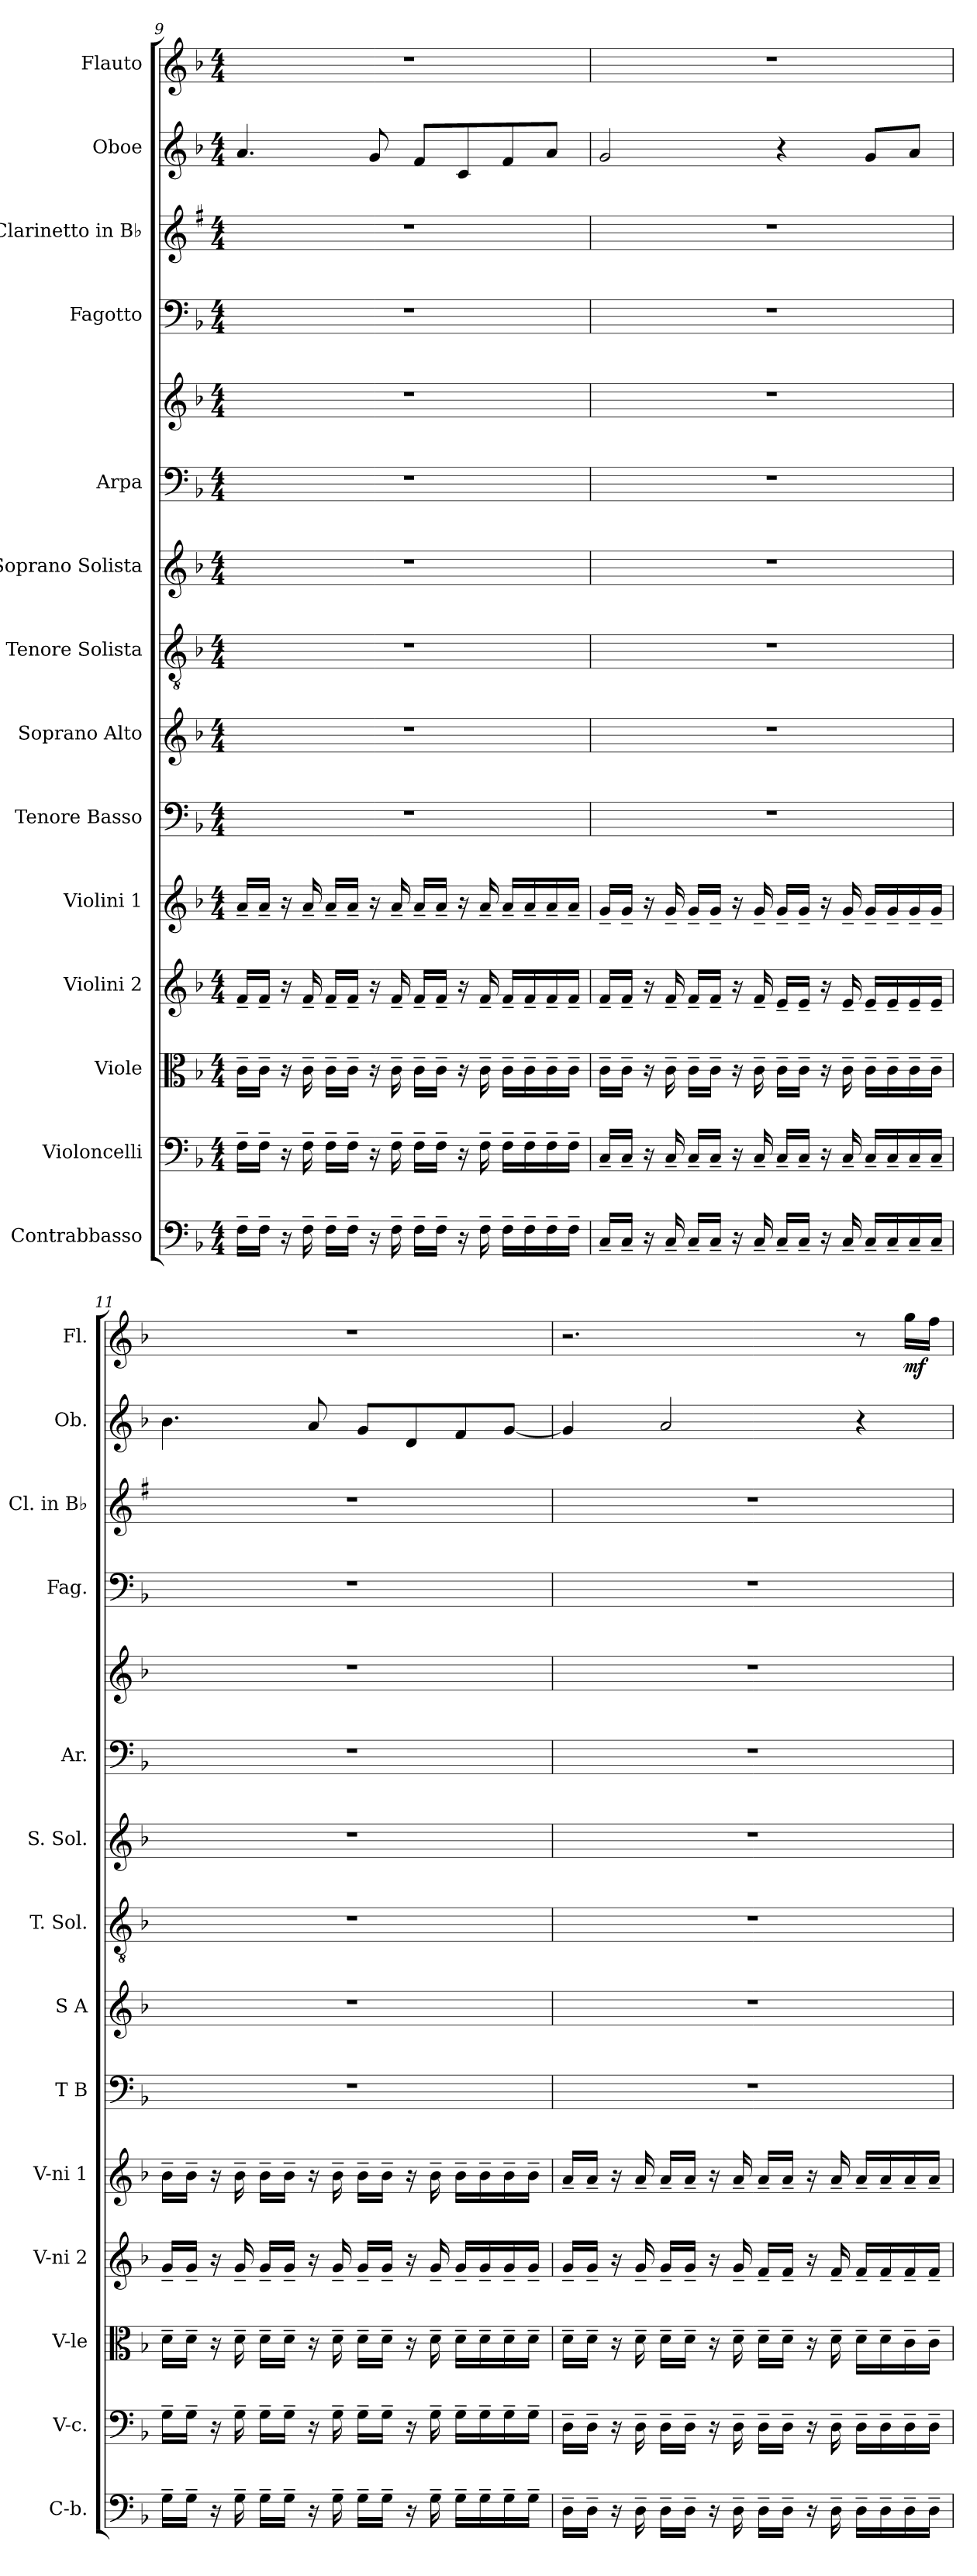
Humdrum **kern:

**kern	**kern	**kern	**kern	**kern	**kern	**kern	**kern	**kern	**kern	**kern	**kern	**kern	**kern	**kern	**dynam
*part14	*part13	*part12	*part11	*part10	*part9	*part8	*part7	*part6	*part5	*part5	*part4	*part3	*part2	*part1	*part1
*staff15	*staff14	*staff13	*staff12	*staff11	*staff10	*staff9	*staff8	*staff7	*staff6	*staff5	*staff4	*staff3	*staff2	*staff1	*staff1
*I"Contrabbasso	*I"Violoncelli	*I"Viole	*I"Violini 2	*I"Violini 1	*I"Tenore Basso	*I"Soprano Alto	*I"Tenore Solista	*I"Soprano Solista	*I"Arpa	*	*I"Fagotto	*I"Clarinetto in B♭	*I"Oboe	*I"Flauto	*
*I'C-b.	*I'V-c.	*I'V-le	*I'V-ni 2	*I'V-ni 1	*I'T B	*I'S A	*I'T. Sol.	*I'S. Sol.	*I'Ar.	*	*I'Fag.	*I'Cl. in B♭	*I'Ob.	*I'Fl.	*
*clefF4	*clefF4	*clefC3	*clefG2	*clefG2	*clefF4	*clefG2	*clefGv2	*clefG2	*clefF4	*clefG2	*clefF4	*clefG2	*clefG2	*clefG2	*
*	*	*	*	*	*	*	*	*	*	*	*	*ITrd1c2	*	*	*
*k[b-]	*k[b-]	*k[b-]	*k[b-]	*k[b-]	*k[b-]	*k[b-]	*k[b-]	*k[b-]	*k[b-]	*k[b-]	*k[b-]	*k[b-]	*k[b-]	*k[b-]	*
*M4/4	*M4/4	*M4/4	*M4/4	*M4/4	*M4/4	*M4/4	*M4/4	*M4/4	*M4/4	*M4/4	*M4/4	*M4/4	*M4/4	*M4/4	*
=9	=9	=9	=9	=9	=9	=9	=9	=9	=9	=9	=9	=9	=9	=9	=9
16F~LL	16F~LL	16c~LL	16f~LL	16a~LL	1r	1r	1r	1r	1r	1r	1r	1r	4.a	1r	.
16F~JJ	16F~JJ	16c~JJ	16f~JJ	16a~JJ	.	.	.	.	.	.	.	.	.	.	.
16r	16r	16r	16r	16r	.	.	.	.	.	.	.	.	.	.	.
16F~	16F~	16c~	16f~	16a~	.	.	.	.	.	.	.	.	.	.	.
16F~LL	16F~LL	16c~LL	16f~LL	16a~LL	.	.	.	.	.	.	.	.	.	.	.
16F~JJ	16F~JJ	16c~JJ	16f~JJ	16a~JJ	.	.	.	.	.	.	.	.	.	.	.
16r	16r	16r	16r	16r	.	.	.	.	.	.	.	.	8g	.	.
16F~	16F~	16c~	16f~	16a~	.	.	.	.	.	.	.	.	.	.	.
16F~LL	16F~LL	16c~LL	16f~LL	16a~LL	.	.	.	.	.	.	.	.	8fL	.	.
16F~JJ	16F~JJ	16c~JJ	16f~JJ	16a~JJ	.	.	.	.	.	.	.	.	.	.	.
16r	16r	16r	16r	16r	.	.	.	.	.	.	.	.	8c	.	.
16F~	16F~	16c~	16f~	16a~	.	.	.	.	.	.	.	.	.	.	.
16F~LL	16F~LL	16c~LL	16f~LL	16a~LL	.	.	.	.	.	.	.	.	8f	.	.
16F~	16F~	16c~	16f~	16a~	.	.	.	.	.	.	.	.	.	.	.
16F~	16F~	16c~	16f~	16a~	.	.	.	.	.	.	.	.	8aJ	.	.
16F~JJ	16F~JJ	16c~JJ	16f~JJ	16a~JJ	.	.	.	.	.	.	.	.	.	.	.
=10	=10	=10	=10	=10	=10	=10	=10	=10	=10	=10	=10	=10	=10	=10	=10
16C~LL	16C~LL	16c~LL	16f~LL	16g~LL	1r	1r	1r	1r	1r	1r	1r	1r	2g	1r	.
16C~JJ	16C~JJ	16c~JJ	16f~JJ	16g~JJ	.	.	.	.	.	.	.	.	.	.	.
16r	16r	16r	16r	16r	.	.	.	.	.	.	.	.	.	.	.
16C~	16C~	16c~	16f~	16g~	.	.	.	.	.	.	.	.	.	.	.
16C~LL	16C~LL	16c~LL	16f~LL	16g~LL	.	.	.	.	.	.	.	.	.	.	.
16C~JJ	16C~JJ	16c~JJ	16f~JJ	16g~JJ	.	.	.	.	.	.	.	.	.	.	.
16r	16r	16r	16r	16r	.	.	.	.	.	.	.	.	.	.	.
16C~	16C~	16c~	16f~	16g~	.	.	.	.	.	.	.	.	.	.	.
16C~LL	16C~LL	16c~LL	16e~LL	16g~LL	.	.	.	.	.	.	.	.	4r	.	.
16C~JJ	16C~JJ	16c~JJ	16e~JJ	16g~JJ	.	.	.	.	.	.	.	.	.	.	.
16r	16r	16r	16r	16r	.	.	.	.	.	.	.	.	.	.	.
16C~	16C~	16c~	16e~	16g~	.	.	.	.	.	.	.	.	.	.	.
16C~LL	16C~LL	16c~LL	16e~LL	16g~LL	.	.	.	.	.	.	.	.	8gL	.	.
16C~	16C~	16c~	16e~	16g~	.	.	.	.	.	.	.	.	.	.	.
16C~	16C~	16c~	16e~	16g~	.	.	.	.	.	.	.	.	8aJ	.	.
16C~JJ	16C~JJ	16c~JJ	16e~JJ	16g~JJ	.	.	.	.	.	.	.	.	.	.	.
=11	=11	=11	=11	=11	=11	=11	=11	=11	=11	=11	=11	=11	=11	=11	=11
16G~LL	16G~LL	16d~LL	16g~LL	16b-~LL	1r	1r	1r	1r	1r	1r	1r	1r	4.b-	1r	.
16G~JJ	16G~JJ	16d~JJ	16g~JJ	16b-~JJ	.	.	.	.	.	.	.	.	.	.	.
16r	16r	16r	16r	16r	.	.	.	.	.	.	.	.	.	.	.
16G~	16G~	16d~	16g~	16b-~	.	.	.	.	.	.	.	.	.	.	.
16G~LL	16G~LL	16d~LL	16g~LL	16b-~LL	.	.	.	.	.	.	.	.	.	.	.
16G~JJ	16G~JJ	16d~JJ	16g~JJ	16b-~JJ	.	.	.	.	.	.	.	.	.	.	.
16r	16r	16r	16r	16r	.	.	.	.	.	.	.	.	8a	.	.
16G~	16G~	16d~	16g~	16b-~	.	.	.	.	.	.	.	.	.	.	.
16G~LL	16G~LL	16d~LL	16g~LL	16b-~LL	.	.	.	.	.	.	.	.	8gL	.	.
16G~JJ	16G~JJ	16d~JJ	16g~JJ	16b-~JJ	.	.	.	.	.	.	.	.	.	.	.
16r	16r	16r	16r	16r	.	.	.	.	.	.	.	.	8d	.	.
16G~	16G~	16d~	16g~	16b-~	.	.	.	.	.	.	.	.	.	.	.
16G~LL	16G~LL	16d~LL	16g~LL	16b-~LL	.	.	.	.	.	.	.	.	8f	.	.
16G~	16G~	16d~	16g~	16b-~	.	.	.	.	.	.	.	.	.	.	.
16G~	16G~	16d~	16g~	16b-~	.	.	.	.	.	.	.	.	[8gJ	.	.
16G~JJ	16G~JJ	16d~JJ	16g~JJ	16b-~JJ	.	.	.	.	.	.	.	.	.	.	.
=12	=12	=12	=12	=12	=12	=12	=12	=12	=12	=12	=12	=12	=12	=12	=12
16D~LL	16D~LL	16d~LL	16g~LL	16a~LL	1r	1r	1r	1r	1r	1r	1r	1r	4g]	2.r	.
16D~JJ	16D~JJ	16d~JJ	16g~JJ	16a~JJ	.	.	.	.	.	.	.	.	.	.	.
16r	16r	16r	16r	16r	.	.	.	.	.	.	.	.	.	.	.
16D~	16D~	16d~	16g~	16a~	.	.	.	.	.	.	.	.	.	.	.
16D~LL	16D~LL	16d~LL	16g~LL	16a~LL	.	.	.	.	.	.	.	.	2a	.	.
16D~JJ	16D~JJ	16d~JJ	16g~JJ	16a~JJ	.	.	.	.	.	.	.	.	.	.	.
16r	16r	16r	16r	16r	.	.	.	.	.	.	.	.	.	.	.
16D~	16D~	16d~	16g~	16a~	.	.	.	.	.	.	.	.	.	.	.
16D~LL	16D~LL	16d~LL	16f~LL	16a~LL	.	.	.	.	.	.	.	.	.	.	.
16D~JJ	16D~JJ	16d~JJ	16f~JJ	16a~JJ	.	.	.	.	.	.	.	.	.	.	.
16r	16r	16r	16r	16r	.	.	.	.	.	.	.	.	.	.	.
16D~	16D~	16d~	16f~	16a~	.	.	.	.	.	.	.	.	.	.	.
16D~LL	16D~LL	16d~LL	16f~LL	16a~LL	.	.	.	.	.	.	.	.	4r	8r	.
16D~	16D~	16d~	16f~	16a~	.	.	.	.	.	.	.	.	.	.	.
16D~	16D~	16c~	16f~	16a~	.	.	.	.	.	.	.	.	.	16ggLL	mf
16D~JJ	16D~JJ	16c~JJ	16f~JJ	16a~JJ	.	.	.	.	.	.	.	.	.	16ffJJ	.
=	=	=	=	=	=	=	=	=	=	=	=	=	=	=	=
*-	*-	*-	*-	*-	*-	*-	*-	*-	*-	*-	*-	*-	*-	*-	*-
